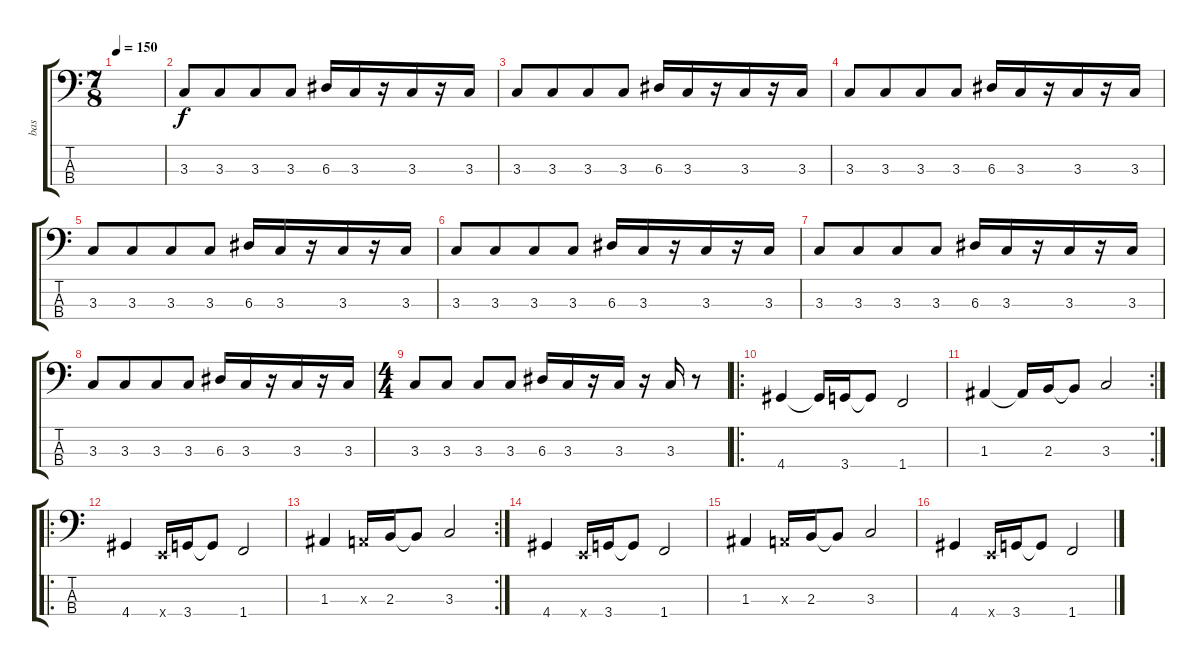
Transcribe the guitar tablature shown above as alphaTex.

\track ("bas" "bas") {instrument electricbassfinger}
\staff {score tabs}
\tuning (G2 D2 A1 E1) {hide}
\ts (7 8)
\tempo 150
\clef f4
\ks c
|
3.3.8 3.3.8 3.3.8 3.3.8 6.3.16 3.3.16 r.16 3.3.16 r.16 3.3.16 |
3.3.8 3.3.8 3.3.8 3.3.8 6.3.16 3.3.16 r.16 3.3.16 r.16 3.3.16 |
3.3.8 3.3.8 3.3.8 3.3.8 6.3.16 3.3.16 r.16 3.3.16 r.16 3.3.16 |
3.3.8 3.3.8 3.3.8 3.3.8 6.3.16 3.3.16 r.16 3.3.16 r.16 3.3.16 |
3.3.8 3.3.8 3.3.8 3.3.8 6.3.16 3.3.16 r.16 3.3.16 r.16 3.3.16 |
3.3.8 3.3.8 3.3.8 3.3.8 6.3.16 3.3.16 r.16 3.3.16 r.16 3.3.16 |
3.3.8 3.3.8 3.3.8 3.3.8 6.3.16 3.3.16 r.16 3.3.16 r.16 3.3.16 |
\ts (4 4)
3.3.8 3.3.8 3.3.8 3.3.8 6.3.16 3.3.16 r.16 3.3.16 r.16 3.3.16 r.8 |
\ro
4.4.4 4.4{t}.16 3.4.16 3.4{t}.8 1.4.2 |
\rc 2
1.3.4 1.3{t}.16 2.3.16 2.3{t}.8 3.3.2 |
\ro
4.4.4 0.4{x}.16 3.4.16 3.4{t}.8 1.4.2 |
\rc 2
1.3.4 0.3{x}.16 2.3.16 2.3{t}.8 3.3.2 |
4.4.4 0.4{x}.16 3.4.16 3.4{t}.8 1.4.2 |
1.3.4 0.3{x}.16 2.3.16 2.3{t}.8 3.3.2 |
4.4.4 0.4{x}.16 3.4.16 3.4{t}.8 1.4.2
